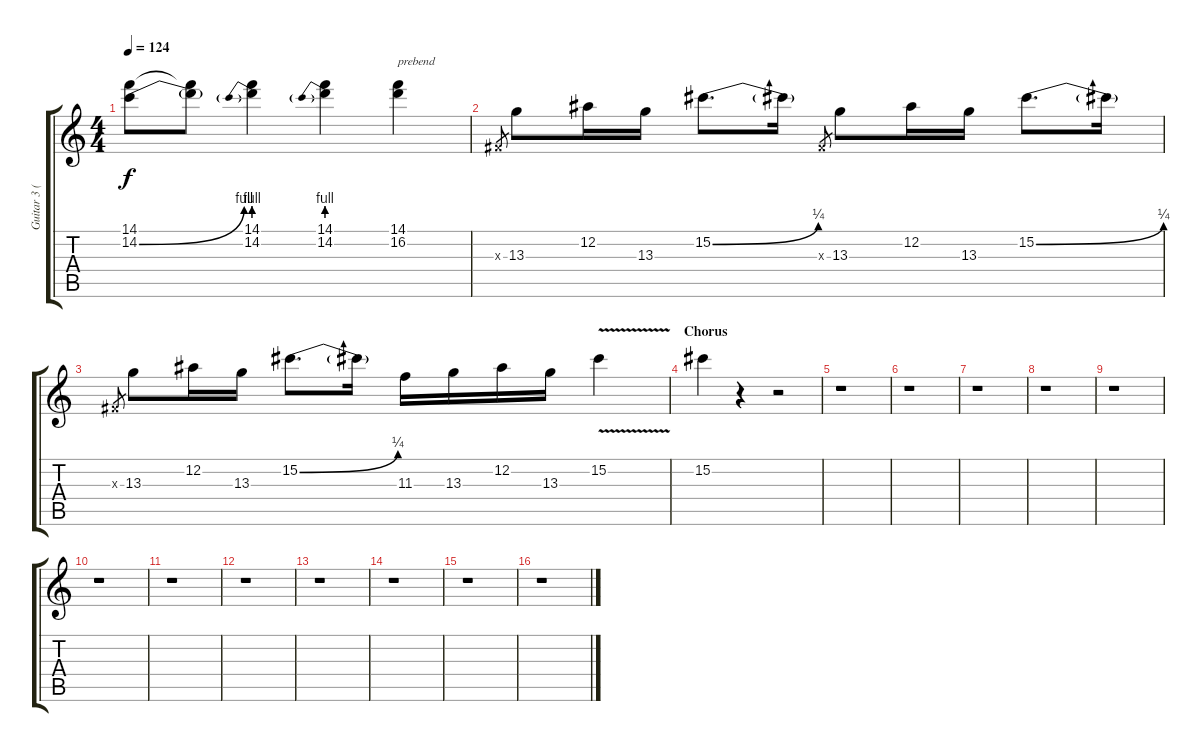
\track ("Guitar 3 (Slash)" "Guitar 3 (") {instrument overdrivenguitar}
\staff {score tabs}
\tuning (Eb4 Bb3 Gb3 Db3 Ab2 Eb2) {hide}
\ts (4 4)
\tempo 124
\clef g2
\ks c
(14.1 14.2{be (bend 0 0 60 4)}).8{dy f} (14.1{t} 14.2{t}).8 (14.1 14.2{be (prebend 0 4 60 4)}).4 (14.1 14.2{be (prebend 0 4 60 4)}).4 (14.1 16.2).4{txt "prebend"} |
0.3{x}.8{gr} 13.3.8 12.2.16 13.3.16 15.2{be (bend 0 0 60 1)}.8{d} 15.2{t}.16 0.3{x}.8{gr} 13.3.8 12.2.16 13.3.16 15.2{be (bend 0 0 60 1)}.8{d} 15.2{t}.16 |
0.3{x}.8{gr} 13.3.8 12.2.16 13.3.16 15.2{be (bend 0 0 60 1)}.8{d} 15.2{t}.16 11.3.16 13.3.16 12.2.16 13.3.16 15.2{v}.4 |
\section ("" "Chorus")
15.2.4 r.4 r.2 |
r.1 |
r.1 |
r.1 |
r.1 |
r.1 |
r.1 |
r.1 |
r.1 |
r.1 |
r.1 |
r.1 |
r.1
